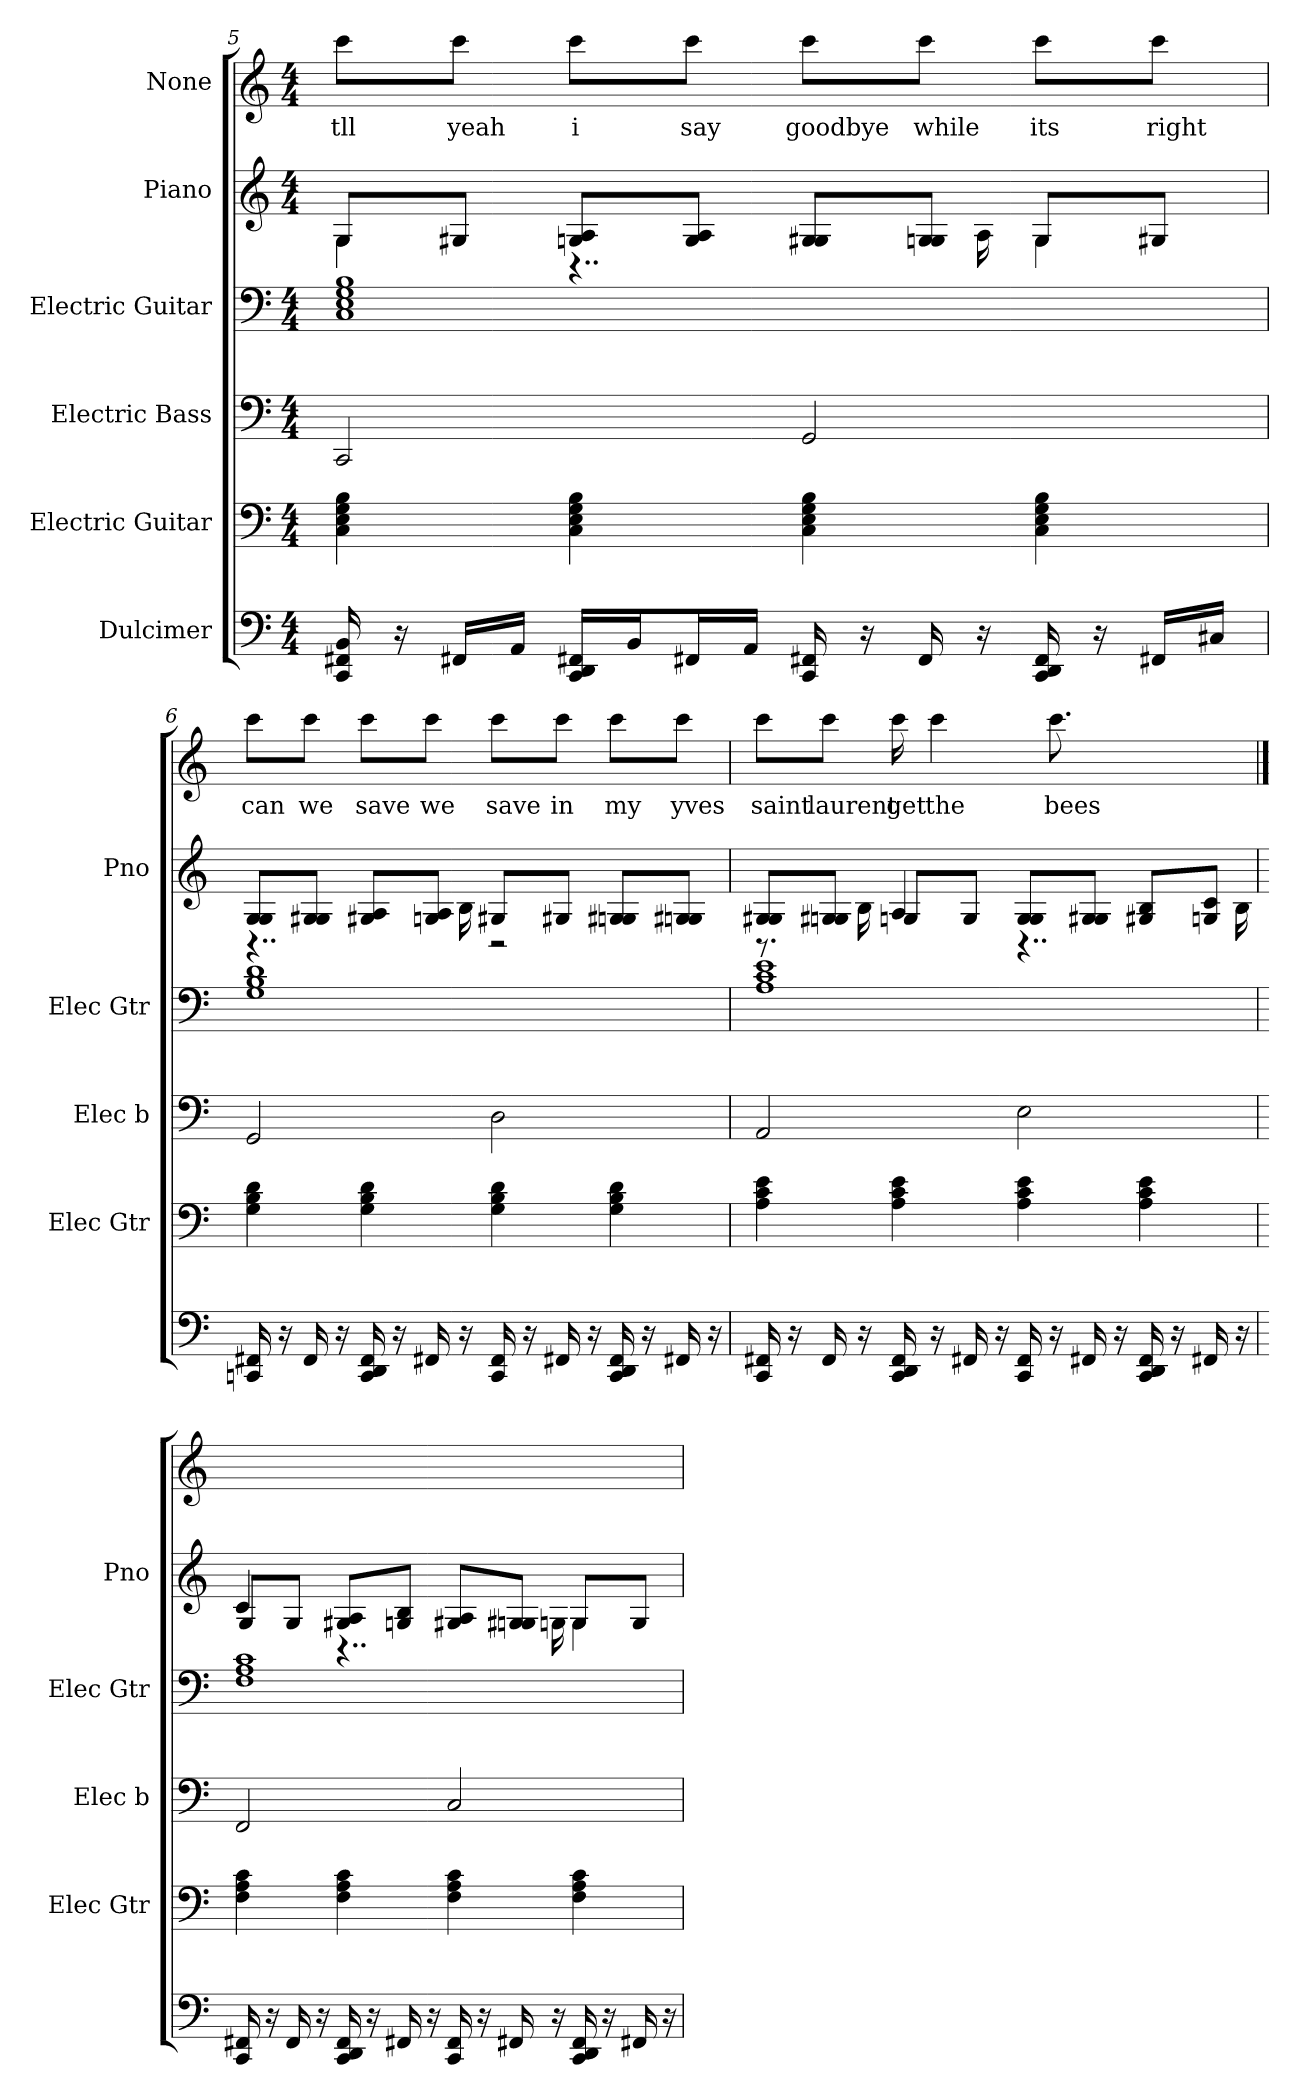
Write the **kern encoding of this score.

**kern	**kern	**kern	**kern	**kern	**kern	**text
*part6	*part5	*part4	*part3	*part2	*part1	*part1
*staff6	*staff5	*staff4	*staff3	*staff2	*staff1	*staff1
*I"Dulcimer	*I"Electric Guitar	*I"Electric Bass	*I"Electric Guitar	*I"Piano	*I"None	*
*	*I'Elec Gtr	*I'Elec b	*I'Elec Gtr	*I'Pno	*	*
*clefF4	*clefF4	*clefF4	*clefF4	*clefG2	*clefG2	*
*M4/4	*M4/4	*M4/4	*M4/4	*M4/4	*M4/4	*
=5	=5	=5	=5	=5	=5	=5
*	*	*	*	*^	*	*
16CC 16FF#X 16BB	4C 4E 4G 4B	2CC	1C 1E 1G 1B	8G/L	4G	8ccc\L	tll
16r	.	.	.	.	.	.	.
16FF#X/LL	.	.	.	8G#X/J	.	8ccc\J	yeah
16AA/JJ	.	.	.	.	.	.	.
16CC/ 16DD 16FF#XLL	4C 4E 4G 4B	.	.	8A/ 8GL	4..r	8ccc\L	i
16BB/J	.	.	.	.	.	.	.
16FF#X/L	.	.	.	8A/ 8GJ	.	8ccc\J	say
16AA/JJ	.	.	.	.	.	.	.
16CC 16FF#X	4C 4E 4G 4B	2GG	.	8G/ 8G#XL	.	8ccc\L	goodbye
16r	.	.	.	.	.	.	.
16FF#	.	.	.	8G/ 8GJ	.	8ccc\J	while
16r	.	.	.	.	16A	.	.
16CC 16DD 16FF#	4C 4E 4G 4B	.	.	8G/L	4G	8ccc\L	its
16r	.	.	.	.	.	.	.
16FF#X/LL	.	.	.	8G#X/J	.	8ccc\J	right
16C#X/JJ	.	.	.	.	.	.	.
=6	=6	=6	=6	=6	=6	=6	=6
16CCn 16FF#X	4G 4B 4d	2GG	1G 1B 1d	8G/ 8GL	4..r	8ccc\L	can
16r	.	.	.	.	.	.	.
16FF#	.	.	.	8G/ 8G#XJ	.	8ccc\J	we
16r	.	.	.	.	.	.	.
16CC 16DD 16FF#	4G 4B 4d	.	.	8A/ 8G#XL	.	8ccc\L	save
16r	.	.	.	.	.	.	.
16FF#X	.	.	.	8A/ 8GJ	.	8ccc\J	we
16r	.	.	.	.	16B	.	.
16CC 16FF#	4G 4B 4d	2D	.	8G#X/L	2r	8ccc\L	save
16r	.	.	.	.	.	.	.
16FF#X	.	.	.	8G#X/J	.	8ccc\J	in
16r	.	.	.	.	.	.	.
16CC 16DD 16FF#	4G 4B 4d	.	.	8G/ 8G#XL	.	8ccc\L	my
16r	.	.	.	.	.	.	.
16FF#X	.	.	.	8G/ 8G#XJ	.	8ccc\J	yves
16r	.	.	.	.	.	.	.
=7	=7	=7	=7	=7	=7	=7	=7
16CC 16FF#X	4A 4c 4e	2AA	1A 1c 1e	8G/ 8G#XL	8.r	8ccc\L	saint
16r	.	.	.	.	.	.	.
16FF#	.	.	.	8G/ 8G#XJ	.	8ccc\J	laurent
16r	.	.	.	.	16B	.	.
16CC 16DD 16FF#	4A 4c 4e	.	.	4A	8G/L	16ccc	get
16r	.	.	.	.	.	4ccc	the
16FF#X	.	.	.	.	8G/J	.	.
16r	.	.	.	.	.	.	.
16CC 16FF#	4A 4c 4e	2E	.	8G/ 8GL	4..r	.	.
16r	.	.	.	.	.	8.ccc	bees
16FF#X	.	.	.	8G/ 8G#XJ	.	.	.
16r	.	.	.	.	.	.	.
16CC 16DD 16FF#	4A 4c 4e	.	.	8B/ 8G#XL	.	4ryy	.
16r	.	.	.	.	.	.	.
16FF#X	.	.	.	8c/ 8GJ	.	.	.
16r	.	.	.	.	16B	.	.
=	=	=	=	=	=	==	==
16CC 16FF#X	4F 4A 4c	2FF	1F 1A 1c	4c	8G/L	1ryy	.
16r	.	.	.	.	.	.	.
16FF#	.	.	.	.	8G/J	.	.
16r	.	.	.	.	.	.	.
16CC 16DD 16FF#	4F 4A 4c	.	.	8A/ 8G#XL	4..r	.	.
16r	.	.	.	.	.	.	.
16FF#X	.	.	.	8B/ 8GJ	.	.	.
16r	.	.	.	.	.	.	.
16CC 16FF#	4F 4A 4c	2C	.	8A/ 8G#XL	.	.	.
16r	.	.	.	.	.	.	.
16FF#X	.	.	.	8G/ 8G#XJ	.	.	.
16r	.	.	.	.	16G	.	.
16CC 16DD 16FF#	4F 4A 4c	.	.	8G/L	4G	.	.
16r	.	.	.	.	.	.	.
16FF#X	.	.	.	8G/J	.	.	.
16r	.	.	.	.	.	.	.
*	*	*	*	*v	*v	*	*
=	=	=	=	=	=	=
*-	*-	*-	*-	*-	*-	*-
